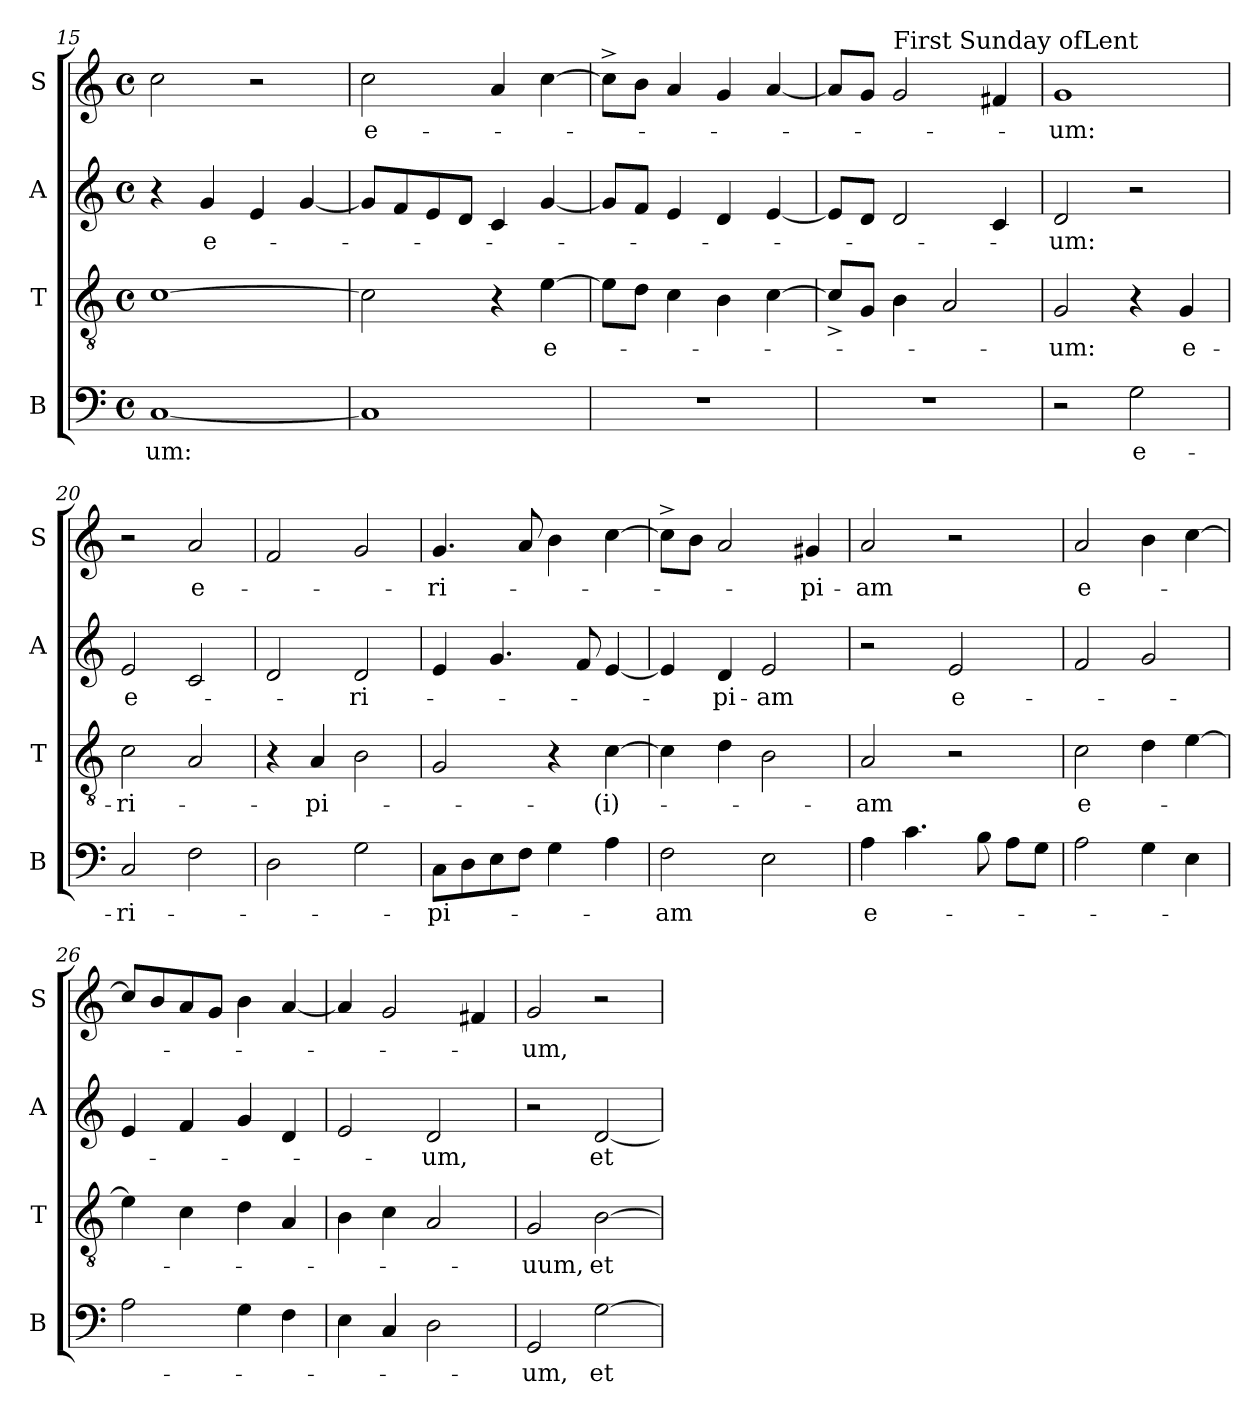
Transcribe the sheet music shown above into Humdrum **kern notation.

**kern	**text	**kern	**text	**kern	**text	**kern	**text
*part4	*part4	*part3	*part3	*part2	*part2	*part1	*part1
*staff4	*staff4	*staff3	*staff3	*staff2	*staff2	*staff1	*staff1
*I"B	*	*I"T	*	*I"A	*	*I"S	*
*I'B	*	*I'T	*	*I'A	*	*I'S	*
*clefF4	*	*clefGv2	*	*clefG2	*	*clefG2	*
*k[]	*	*k[]	*	*k[]	*	*k[]	*
*C:	*	*C:	*	*C:	*	*C:	*
*M4/4	*	*M4/4	*	*M4/4	*	*M4/4	*
*met(c)	*	*met(c)	*	*met(c)	*	*met(c)	*
=15	=15	=15	=15	=15	=15	=15	=15
!	!LO:LY:b	!	!	!	!	!	!
[>1C	-um:	[>1c	.	4r	.	2cc\	.
!	!	!	!	!	!LO:LY:b	!	!
.	.	.	.	4g/	e-	.	.
.	.	.	.	4e/	.	2r	.
.	.	.	.	[>4g/	.	.	.
!!LO:PB:g=z
=16	=16	=16	=16	=16	=16	=16	=16
!	!	!	!	!	!	!	!LO:LY:b
1C]	.	2c\]	.	8g/L]	.	2cc\	e-
.	.	.	.	8f/	.	.	.
.	.	.	.	8e/	.	.	.
.	.	.	.	8d/J	.	.	.
.	.	4r	.	4c/	.	4a/	.
!	!	!	!LO:LY:b	!	!	!	!
.	.	[>4e\	e-	[<4g/	.	[>4cc\	.
=17	=17	=17	=17	=17	=17	=17	=17
1r	.	8e\L]	.	8g/L]	.	8cc^>\L]	.
.	.	8d\J	.	8f/J	.	8b\J	.
.	.	4c\	.	4e/	.	4a/	.
.	.	4B\	.	4d/	.	4g/	.
.	.	[>4c\	.	[<4e/	.	[<4a/	.
=18	=18	=18	=18	=18	=18	=18	=18
1r	.	8c^</L]	.	8e/L]	.	8a/L]	.
.	.	8G/J	.	8d/J	.	8g/J	.
!	!	!	!	!	!	!LO:TX:a:t=First Sunday ofLent	!
.	.	4B\	.	2d/	.	2g/	.
.	.	2A/	.	.	.	.	.
.	.	.	.	4c/	.	4f#/	.
=19	=19	=19	=19	=19	=19	=19	=19
!	!	!	!LO:LY:b	!	!LO:LY:b	!	!LO:LY:b
2r	.	2G/	-um:	2d/	-um:	1g	-um:
!	!LO:LY:b	!	!	!	!	!	!
2G\	e-	4r	.	2r	.	.	.
!	!	!	!LO:LY:b	!	!	!	!
.	.	4G/	e-	.	.	.	.
=20	=20	=20	=20	=20	=20	=20	=20
!	!LO:LY:b	!	!LO:LY:b	!	!LO:LY:b	!	!
2C/	-ri-	2c\	-ri-	2e/	e-	2r	.
!	!	!	!	!	!	!	!LO:LY:b
2F\	.	2A/	.	2c/	.	2a/	e-
=21	=21	=21	=21	=21	=21	=21	=21
2D\	.	4r	.	2d/	.	2f/	.
!	!	!	!LO:LY:b	!	!	!	!
.	.	4A/	-pi-	.	.	.	.
!	!	!	!	!	!LO:LY:b	!	!
2G\	.	2B\	.	2d/	-ri-	2g/	.
=22	=22	=22	=22	=22	=22	=22	=22
!	!LO:LY:b	!	!	!	!	!	!LO:LY:b
8C\L	-pi-	2G/	.	4e/	.	4.g/	-ri-
8D\	.	.	.	.	.	.	.
8E\	.	.	.	4.g/	.	.	.
8F\J	.	.	.	.	.	8a/	.
4G\	.	4r	.	.	.	4b\	.
.	.	.	.	8f/	.	.	.
!	!	!	!LO:LY:b	!	!	!	!
4A\	.	[<4c\	-(i)-	[<4e/	.	[<4cc\	.
!!LO:LB:g=z
=23	=23	=23	=23	=23	=23	=23	=23
!	!LO:LY:b	!	!	!	!	!	!
2F\	-am	4c\]	.	4e/]	.	8cc^>\L]	.
.	.	.	.	.	.	8b\J	.
!	!	!	!	!	!LO:LY:b	!	!
.	.	4d\	.	4d/	-pi-	2a/	.
!	!	!	!	!	!LO:LY:b	!	!
2E\	.	2B\	.	2e/	-am	.	.
!	!	!	!	!	!	!	!LO:LY:b
.	.	.	.	.	.	4g#/	-pi-
=24	=24	=24	=24	=24	=24	=24	=24
!	!LO:LY:b	!	!LO:LY:b	!	!	!	!LO:LY:b
4A\	e-	2A/	-am	2r	.	2a/	-am
4.c\	.	.	.	.	.	.	.
!	!	!	!	!	!LO:LY:b	!	!
.	.	2r	.	2e/	e-	2r	.
8B\	.	.	.	.	.	.	.
8A\L	.	.	.	.	.	.	.
8G\J	.	.	.	.	.	.	.
=25	=25	=25	=25	=25	=25	=25	=25
!	!	!	!LO:LY:b	!	!	!	!LO:LY:b
2A\	.	2c\	e-	2f/	.	2a/	e-
4G\	.	4d\	.	2g/	.	4b\	.
4E\	.	[>4e\	.	.	.	[>4cc\	.
=26	=26	=26	=26	=26	=26	=26	=26
2A\	.	4e\]	.	4e/	.	8cc/L]	.
.	.	.	.	.	.	8b/	.
.	.	4c\	.	4f/	.	8a/	.
.	.	.	.	.	.	8g/J	.
4G\	.	4d\	.	4g/	.	4b\	.
4F\	.	4A/	.	4d/	.	[<4a/	.
=27	=27	=27	=27	=27	=27	=27	=27
4E\	.	4B\	.	2e/	.	4a/]	.
4C/	.	4c\	.	.	.	2g/	.
!	!	!	!	!	!LO:LY:b	!	!
2D\	.	2A/	.	2d/	-um,	.	.
.	.	.	.	.	.	4f#/	.
=28	=28	=28	=28	=28	=28	=28	=28
!	!LO:LY:b	!	!LO:LY:b	!	!	!	!LO:LY:b
2GG/	-um,	2G/	-uum,	2r	.	2g/	-um,
!	!LO:LY:b	!	!LO:LY:b	!	!LO:LY:b	!	!
[>2G\	et	[>2B\	et	[<2d/	et	2r	.
=	=	=	=	=	=	=	=
*-	*-	*-	*-	*-	*-	*-	*-
